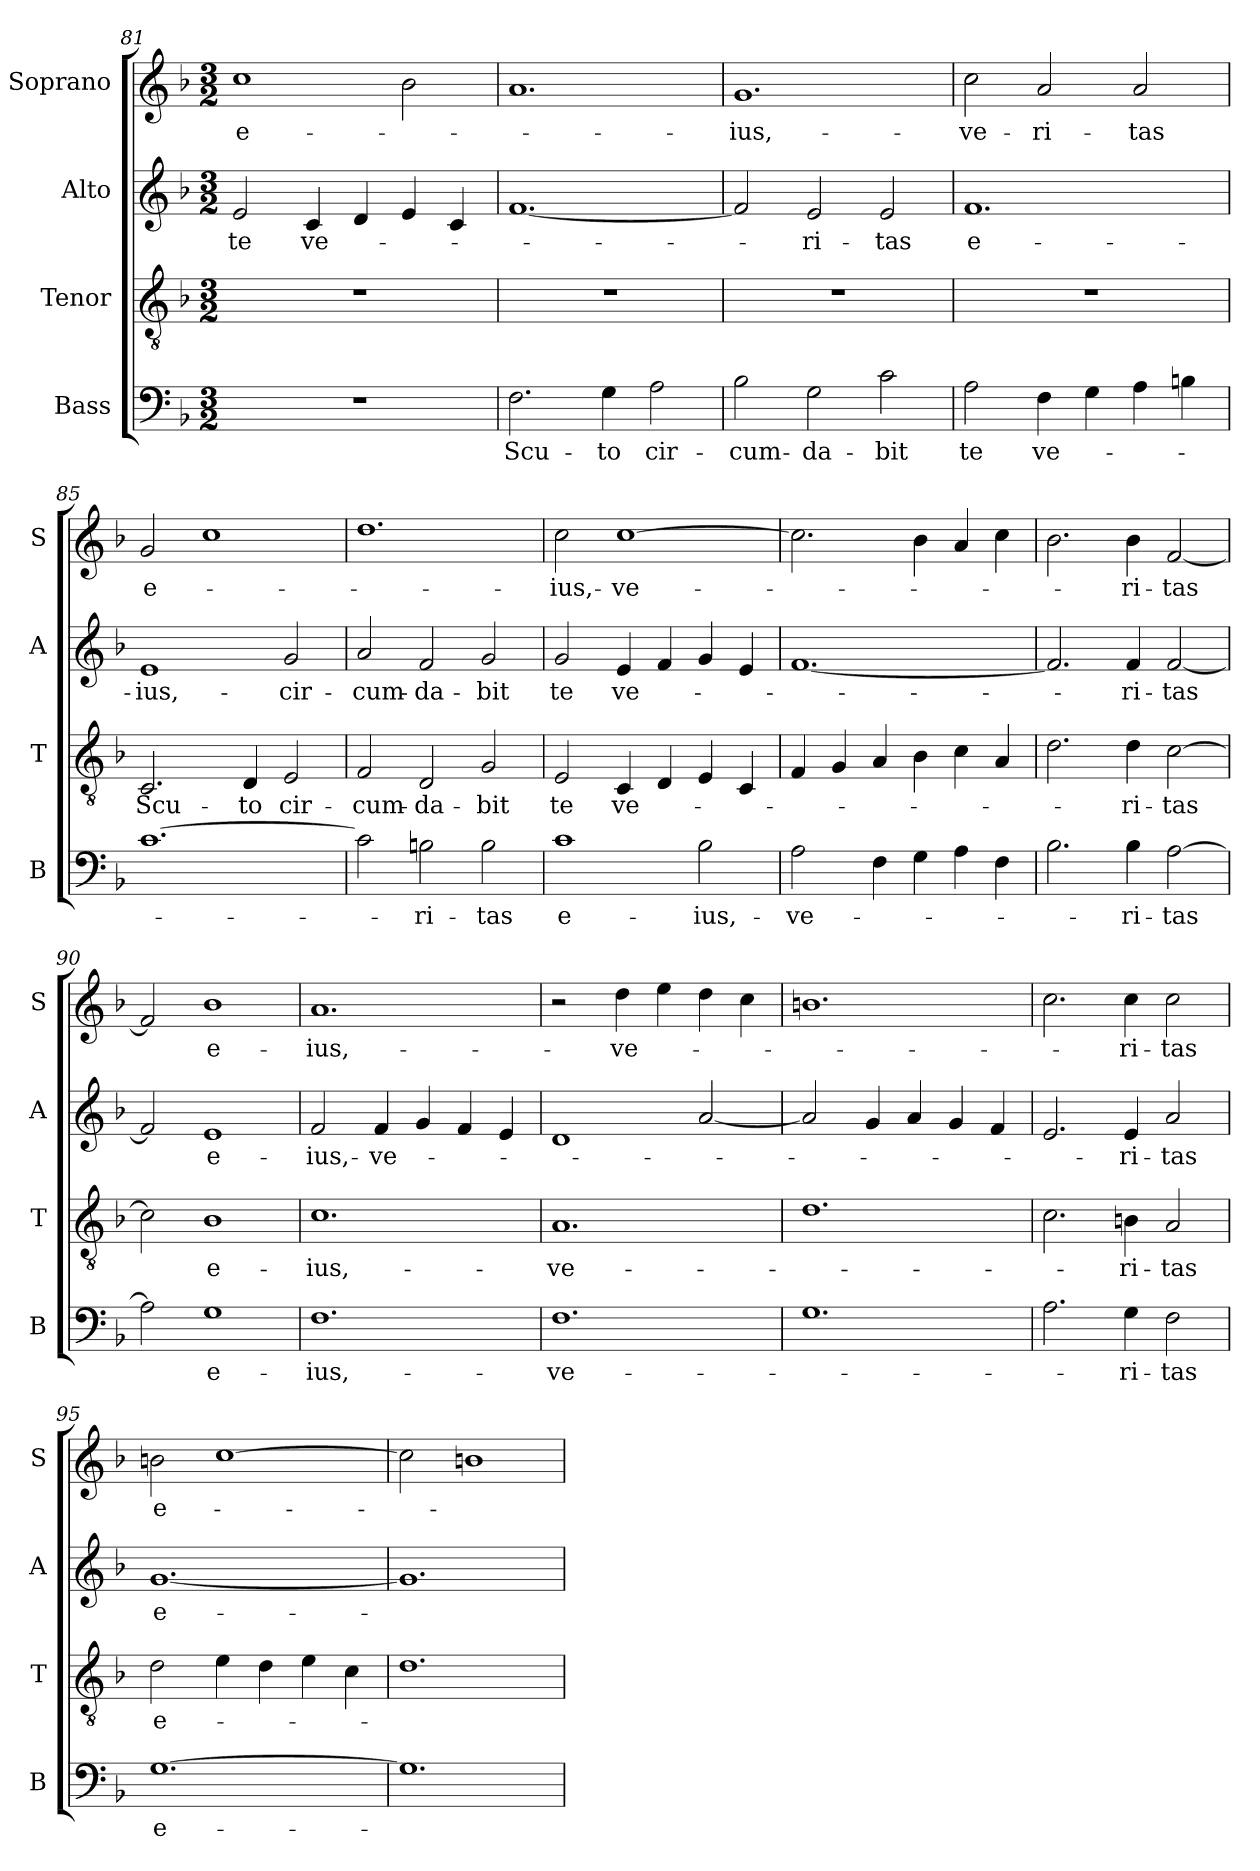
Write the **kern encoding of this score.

**kern	**text	**kern	**text	**kern	**text	**kern	**text
*part4	*part4	*part3	*part3	*part2	*part2	*part1	*part1
*staff4	*staff4	*staff3	*staff3	*staff2	*staff2	*staff1	*staff1
*I"Bass	*	*I"Tenor	*	*I"Alto	*	*I"Soprano	*
*I'B	*	*I'T	*	*I'A	*	*I'S	*
*clefF4	*	*clefGv2	*	*clefG2	*	*clefG2	*
*k[b-]	*	*k[b-]	*	*k[b-]	*	*k[b-]	*
*F:	*	*F:	*	*F:	*	*F:	*
*M3/2	*	*M3/2	*	*M3/2	*	*M3/2	*
=81	=81	=81	=81	=81	=81	=81	=81
!	!	!	!	!	!LO:LY:b	!	!LO:LY:b
1.r	.	1.r	.	2e/	te	1cc	e-
!	!	!	!	!	!LO:LY:b	!	!
.	.	.	.	4c/	ve-	.	.
.	.	.	.	4d/	.	.	.
.	.	.	.	4e/	.	2b-\	.
.	.	.	.	4c/	.	.	.
!!LO:LB:g=z
=82	=82	=82	=82	=82	=82	=82	=82
!	!LO:LY:b	!	!	!	!	!	!
2.F\	-Scu-	1.r	.	[1.f	.	1.a	.
!	!LO:LY:b	!	!	!	!	!	!
4G\	-to	.	.	.	.	.	.
!	!LO:LY:b	!	!	!	!	!	!
2A\	cir-	.	.	.	.	.	.
=83	=83	=83	=83	=83	=83	=83	=83
!	!LO:LY:b	!	!	!	!	!	!LO:LY:b
2B-\	-cum-	1.r	.	2f/]	.	1.g	-ius,-
!	!LO:LY:b	!	!	!	!LO:LY:b	!	!
2G\	-da-	.	.	2e/	-ri-	.	.
!	!LO:LY:b	!	!	!	!LO:LY:b	!	!
2c\	-bit	.	.	2e/	-tas	.	.
=84	=84	=84	=84	=84	=84	=84	=84
!	!LO:LY:b	!	!	!	!LO:LY:b	!	!LO:LY:b
2A\	te	1.r	.	1.f	e-	2cc\	-ve-
!	!LO:LY:b	!	!	!	!	!	!LO:LY:b
4F\	ve-	.	.	.	.	2a/	-ri-
4G\	.	.	.	.	.	.	.
!	!	!	!	!	!	!	!LO:LY:b
4A\	.	.	.	.	.	2a/	-tas
4Bn\	.	.	.	.	.	.	.
=85	=85	=85	=85	=85	=85	=85	=85
!	!	!	!LO:LY:b	!	!LO:LY:b	!	!LO:LY:b
[1.c	.	2.C/	-Scu-	1e	-ius,-	2g/	e-
.	.	.	.	.	.	1cc	.
!	!	!	!LO:LY:b	!	!	!	!
.	.	4D/	-to	.	.	.	.
!	!	!	!LO:LY:b	!	!LO:LY:b	!	!
.	.	2E/	cir-	2g/	-cir-	.	.
=86	=86	=86	=86	=86	=86	=86	=86
!	!	!	!LO:LY:b	!	!LO:LY:b	!	!
2c\]	.	2F/	-cum-	2a/	-cum-	1.dd	.
!	!LO:LY:b	!	!LO:LY:b	!	!LO:LY:b	!	!
2Bn\	-ri-	2D/	-da-	2f/	-da-	.	.
!	!LO:LY:b	!	!LO:LY:b	!	!LO:LY:b	!	!
2B\	-tas	2G/	-bit	2g/	-bit	.	.
=87	=87	=87	=87	=87	=87	=87	=87
!	!LO:LY:b	!	!LO:LY:b	!	!LO:LY:b	!	!LO:LY:b
1c	e-	2E/	te	2g/	te	2cc\	-ius,-
!	!	!	!LO:LY:b	!	!LO:LY:b	!	!LO:LY:b
.	.	4C/	ve-	4e/	ve-	[1cc	-ve-
.	.	4D/	.	4f/	.	.	.
!	!LO:LY:b	!	!	!	!	!	!
2B-\	-ius,-	4E/	.	4g/	.	.	.
.	.	4C/	.	4e/	.	.	.
=88	=88	=88	=88	=88	=88	=88	=88
!	!LO:LY:b	!	!	!	!	!	!
2A\	-ve-	4F/	.	[1.f	.	2.cc\]	.
.	.	4G/	.	.	.	.	.
4F\	.	4A/	.	.	.	.	.
4G\	.	4B-\	.	.	.	4b-\	.
4A\	.	4c\	.	.	.	4a/	.
4F\	.	4A/	.	.	.	4cc\	.
=89	=89	=89	=89	=89	=89	=89	=89
2.B-\	.	2.d\	.	2.f/]	.	2.b-\	.
!	!LO:LY:b	!	!LO:LY:b	!	!LO:LY:b	!	!LO:LY:b
4B-\	-ri-	4d\	-ri-	4f/	-ri-	4b-\	-ri-
!	!LO:LY:b	!	!LO:LY:b	!	!LO:LY:b	!	!LO:LY:b
[2A\	-tas	[2c\	-tas	[2f/	-tas	[2f/	-tas
!!LO:LB:g=z
=90	=90	=90	=90	=90	=90	=90	=90
2A\]	.	2c\]	.	2f/]	.	2f/]	.
!	!LO:LY:b	!	!LO:LY:b	!	!LO:LY:b	!	!LO:LY:b
1G	e-	1B-	e-	1e	e-	1b-	e-
=91	=91	=91	=91	=91	=91	=91	=91
!	!LO:LY:b	!	!LO:LY:b	!	!LO:LY:b	!	!LO:LY:b
1.F	-ius,-	1.c	-ius,-	2f/	-ius,-	1.a	-ius,-
!	!	!	!	!	!LO:LY:b	!	!
.	.	.	.	4f/	-ve-	.	.
.	.	.	.	4g/	.	.	.
.	.	.	.	4f/	.	.	.
.	.	.	.	4e/	.	.	.
=92	=92	=92	=92	=92	=92	=92	=92
!	!LO:LY:b	!	!LO:LY:b	!	!	!	!
1.F	-ve-	1.A	-ve-	1d	.	2r	.
!	!	!	!	!	!	!	!LO:LY:b
.	.	.	.	.	.	4dd\	-ve-
.	.	.	.	.	.	4ee\	.
.	.	.	.	[2a/	.	4dd\	.
.	.	.	.	.	.	4cc\	.
=93	=93	=93	=93	=93	=93	=93	=93
1.G	.	1.d	.	2a/]	.	1.bn	.
.	.	.	.	4g/	.	.	.
.	.	.	.	4a/	.	.	.
.	.	.	.	4g/	.	.	.
.	.	.	.	4f/	.	.	.
=94	=94	=94	=94	=94	=94	=94	=94
2.A\	.	2.c\	.	2.e/	.	2.cc\	.
!	!LO:LY:b	!	!LO:LY:b	!	!LO:LY:b	!	!LO:LY:b
4G\	-ri-	4Bn\	-ri-	4e/	-ri-	4cc\	-ri-
!	!LO:LY:b	!	!LO:LY:b	!	!LO:LY:b	!	!LO:LY:b
2F\	-tas	2A/	-tas	2a/	-tas	2cc\	-tas
=95	=95	=95	=95	=95	=95	=95	=95
!	!LO:LY:b	!	!LO:LY:b	!	!LO:LY:b	!	!LO:LY:b
[1.G	e-	2d\	e-	[1.g	e-	2bn\	e-
.	.	4e\	.	.	.	[1cc	.
.	.	4d\	.	.	.	.	.
.	.	4e\	.	.	.	.	.
.	.	4c\	.	.	.	.	.
=96	=96	=96	=96	=96	=96	=96	=96
1.G]	.	1.d	.	1.g]	.	2cc\]	.
.	.	.	.	.	.	1bn	.
=	=	=	=	=	=	=	=
*-	*-	*-	*-	*-	*-	*-	*-
